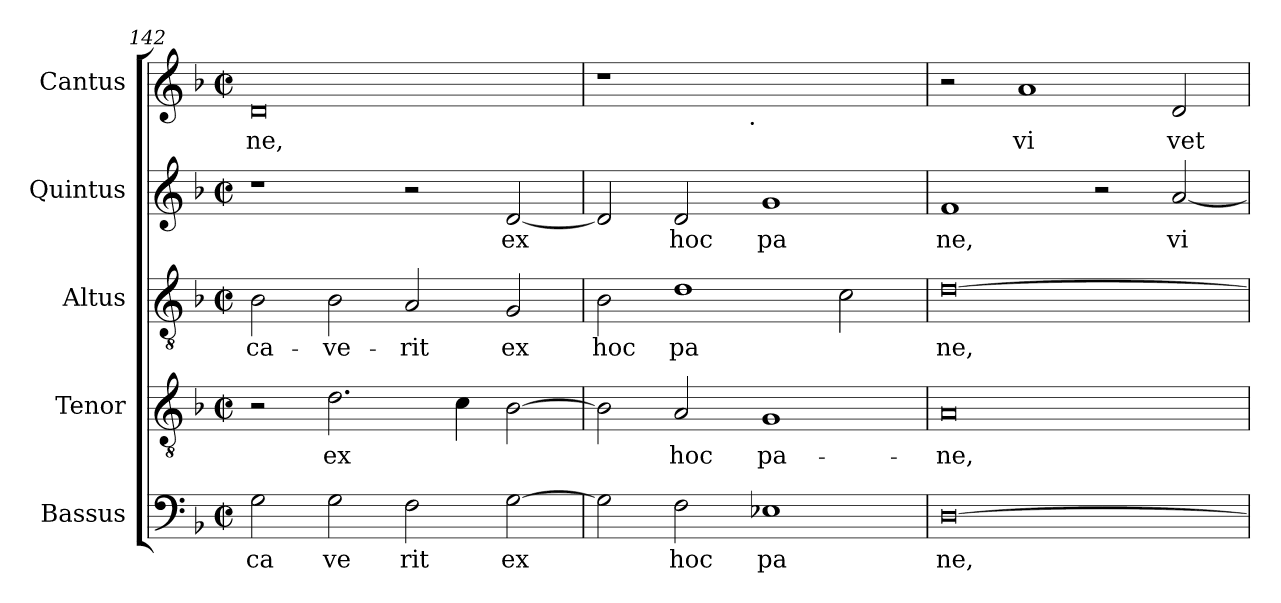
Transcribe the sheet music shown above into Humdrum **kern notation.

**kern	**text	**kern	**text	**kern	**text	**kern	**text	**kern	**text
*part5	*part5	*part4	*part4	*part3	*part3	*part2	*part2	*part1	*part1
*staff5	*staff5	*staff4	*staff4	*staff3	*staff3	*staff2	*staff2	*staff1	*staff1
*I"Bassus	*	*I"Tenor	*	*I"Altus	*	*I"Quintus	*	*I"Cantus	*
!!LO:PB:g=z
*clefF4	*	*clefGv2	*	*clefGv2	*	*clefG2	*	*clefG2	*
*k[b-]	*	*k[b-]	*	*k[b-]	*	*k[b-]	*	*k[b-]	*
*F:	*	*F:	*	*F:	*	*F:	*	*F:	*
*M2/2	*	*M2/2	*	*M2/2	*	*M2/2	*	*M2/2	*
*met(c|)	*	*met(c|)	*	*met(c|)	*	*met(c|)	*	*met(c|)	*
=142	=142	=142	=142	=142	=142	=142	=142	=142	=142
!	!LO:LY:b:cj	!	!	!	!LO:LY:b:cj	!	!	!	!LO:LY:b:cj
2G\	ca	2r	.	2B-\	-ca-	1r	.	0d	-ne,
!	!LO:LY:b:cj	!	!LO:LY:b:cj	!	!LO:LY:b:cj	!	!	!	!
2G\	ve	2.d\	ex	2B-\	-ve-	.	.	.	.
!	!LO:LY:b:cj	!	!	!	!LO:LY:b:cj	!	!	!	!
2F\	rit	.	.	2A/	-rit	2r	.	.	.
!	!	!	!LO:LY:b:cj	!	!	!	!	!	!
.	.	4c\	.	.	.	.	.	.	.
!	!LO:LY:b:cj	!	!LO:LY:b:cj	!	!LO:LY:b:cj	!	!LO:LY:b:cj	!	!
[>2G\	ex	[>2B-\	.	2G/	ex	[<2d/	ex	.	.
=143	=143	=143	=143	=143	=143	=143	=143	=143	=143
!	!LO:LY:b:cj	!	!LO:LY:b:cj	!	!LO:LY:b:cj	!	!LO:LY:b:cj	!	!
*	*	*	*	*	*	*	*	*^	*
2G\]	.	2B-\]	.	2B-\	hoc	2d/]	.	1r	2ryy	.
!	!LO:LY:b:cj	!	!LO:LY:b:cj	!	!LO:LY:b:cj	!	!LO:LY:b:cj	!	!	!
2F\	hoc	2A/	hoc	1d	pa-	2d/	hoc	.	4...ryy	.
!	!	!	!	!	!	!	!	!	!LO:TX:b:t=.	!
.	.	.	.	.	.	.	.	.	1ryy	.
!	!LO:LY:b:cj	!	!LO:LY:b:cj	!	!	!	!LO:LY:b:cj	!	!	!
1E-X	pa	1G	pa-	.	.	1g	pa	1ryy	.	.
!	!	!	!	!	!LO:LY:b:cj	!	!	!	!	!
.	.	.	.	2c\	--	.	.	.	.	.
.	.	.	.	.	.	.	.	.	32ryy	.
=144	=144	=144	=144	=144	=144	=144	=144	=144	=144	=144
!	!LO:LY:b:cj	!	!LO:LY:b:cj	!	!LO:LY:b:cj	!	!LO:LY:b:cj	!	!	!
*	*	*	*	*	*	*	*	*v	*v	*
[>0D	ne,	0A	-ne,	[>0d	-ne,	1f	ne,	2r	.
!	!	!	!	!	!	!	!	!	!LO:LY:b:cj
.	.	.	.	.	.	.	.	1a	vi
.	.	.	.	.	.	2r	.	.	.
!	!	!	!	!	!	!	!LO:LY:b:cj	!	!LO:LY:b:cj
.	.	.	.	.	.	[<2a/	vi	2d/	vet
=	=	=	=	=	=	=	=	=	=
*-	*-	*-	*-	*-	*-	*-	*-	*-	*-
